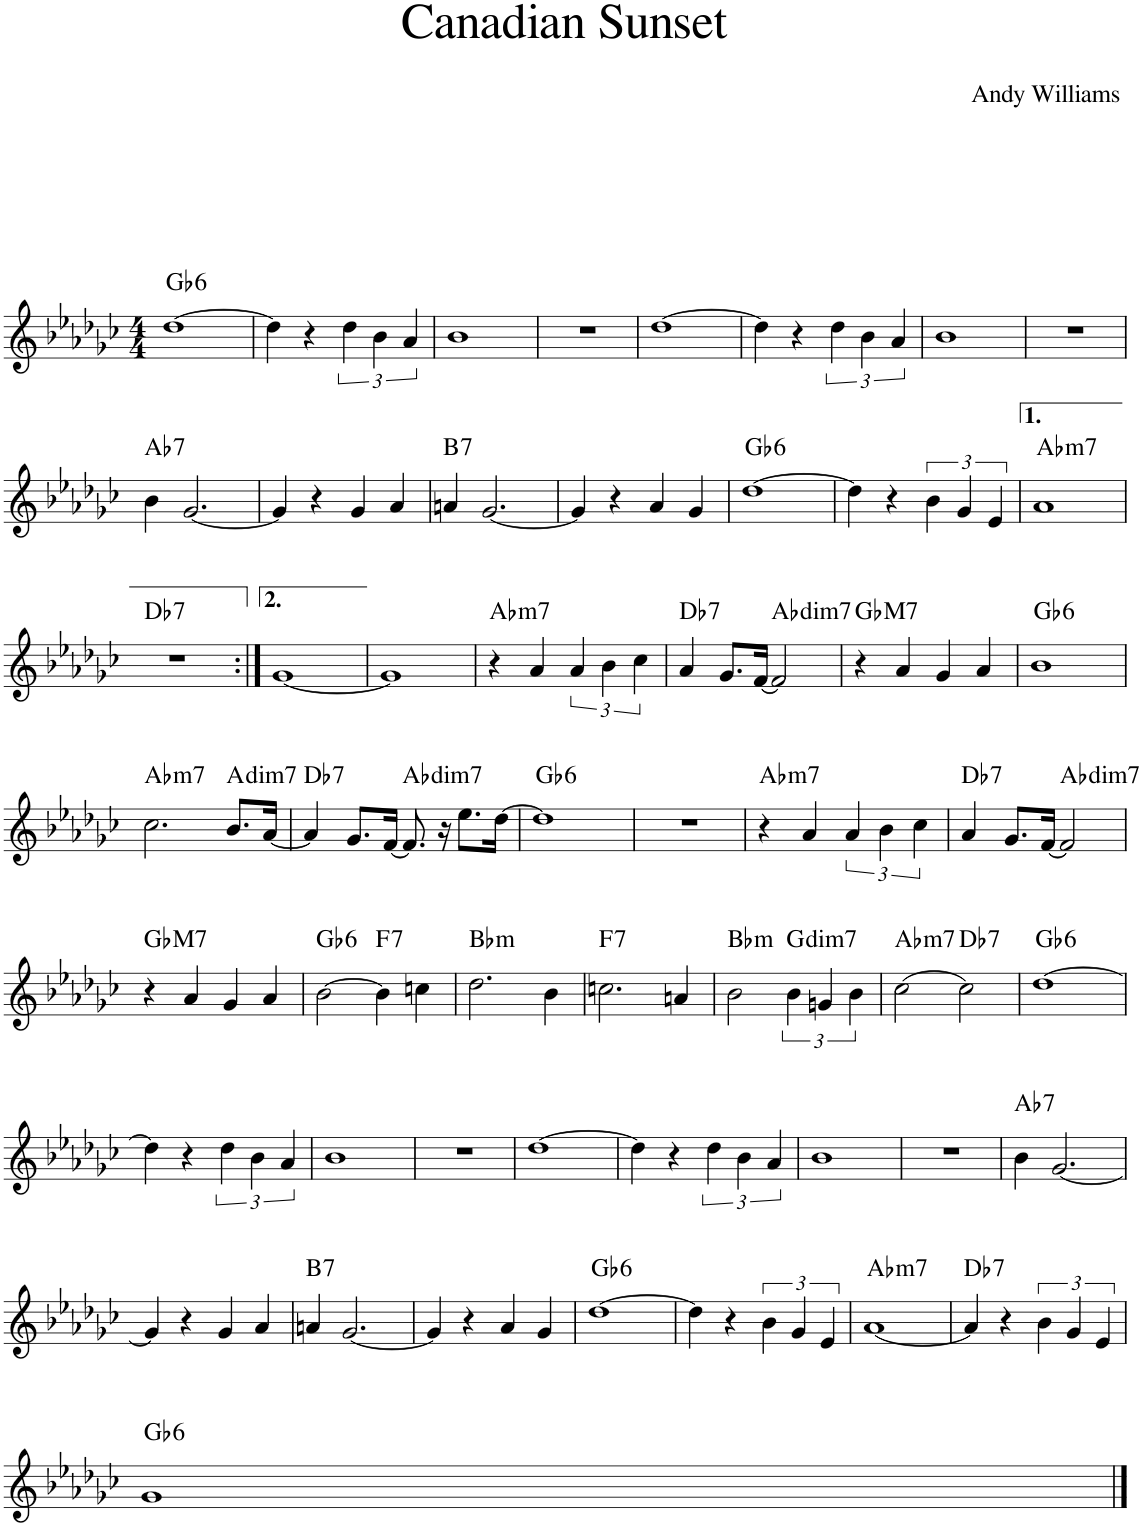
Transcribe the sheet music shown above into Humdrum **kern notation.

**kern	**harte
*part1	*part1
*staff1	*
*I"Piano	*
*I'Pno.	*
*clefG2	*
*k[b-e-a-d-g-c-]	*
*M4/4	*
=1	=1
!	!LO:H:kt=6
[1dd-	Gb:maj6
=2	=2
4dd-\]	.
4r	.
6dd-\	.
6b-\	.
6a-/	.
=3	=3
1b-	.
=4	=4
1r	.
=5	=5
[1dd-	.
=6	=6
4dd-\]	.
4r	.
6dd-\	.
6b-\	.
6a-/	.
=7	=7
1b-	.
=8	=8
1r	.
!!LO:LB:g=z
=9	=9
!	!LO:H:kt=7
4b-\	Ab:7
[2.g-/	.
=10	=10
4g-/]	.
4r	.
4g-/	.
4a-/	.
=11	=11
!	!LO:H:kt=7
4an/	B:7
[2.g-/	.
=12	=12
4g-/]	.
4r	.
4a-/	.
4g-/	.
=13	=13
!	!LO:H:kt=6
[1dd-	Gb:maj6
=14	=14
4dd-\]	.
4r	.
6b-\	.
6g-/	.
6e-/	.
=15	=15
!	!LO:H:kt=m7
1a-	Ab:min7
!!LO:LB:g=z
=16	=16
!	!LO:H:kt=7
1r	Db:7
=17:|!	=17:|!
[1g-	.
=18	=18
1g-]	.
=19	=19
!	!LO:H:kt=m7
4r	Ab:min7
4a-/	.
6a-/	.
6b-\	.
6cc-\	.
=20	=20
!	!LO:H:kt=7
4a-/	Db:7
8.g-/L	.
[16f/Jk	.
!	!LO:H:kt=dim7
2f/]	Ab:dim7
=21	=21
!	!LO:H:kt=M7
4r	Gb:maj7
4a-/	.
4g-/	.
4a-/	.
=22	=22
!	!LO:H:kt=6
1b-	Gb:maj6
!!LO:LB:g=z
=23	=23
!	!LO:H:kt=m7
2.cc-\	Ab:min7
!	!LO:H:kt=dim7
8.b-/L	A:dim7
[16a-/Jk	.
=24	=24
!	!LO:H:kt=7
4a-/]	Db:7
8.g-/L	.
[16f/Jk	.
!	!LO:H:kt=dim7
8.f/]	Ab:dim7
16r	.
8.ee-\L	.
[16dd-\Jk	.
=25	=25
!	!LO:H:kt=6
1dd-]	Gb:maj6
=26	=26
1r	.
=27	=27
!	!LO:H:kt=m7
4r	Ab:min7
4a-/	.
6a-/	.
6b-\	.
6cc-\	.
=28	=28
!	!LO:H:kt=7
4a-/	Db:7
8.g-/L	.
[16f/Jk	.
!	!LO:H:kt=dim7
2f/]	Ab:dim7
!!LO:LB:g=z
=29	=29
!	!LO:H:kt=M7
4r	Gb:maj7
4a-/	.
4g-/	.
4a-/	.
=30	=30
!	!LO:H:kt=6
[2b-\	Gb:maj6
!	!LO:H:kt=7
4b-\]	F:7
4ccn\	.
=31	=31
!	!LO:H:kt=m
2.dd-\	Bb:min
4b-\	.
=32	=32
!	!LO:H:kt=7
2.ccn\	F:7
4an/	.
=33	=33
!	!LO:H:kt=m
2b-\	Bb:min
!	!LO:H:kt=dim7
6b-\	G:dim7
6gn/	.
6b-\	.
=34	=34
!	!LO:H:kt=m7
[2cc-\	Ab:min7
!	!LO:H:kt=7
2cc-\]	Db:7
=35	=35
!	!LO:H:kt=6
[1dd-	Gb:maj6
!!LO:LB:g=z
=36	=36
4dd-\]	.
4r	.
6dd-\	.
6b-\	.
6a-/	.
=37	=37
1b-	.
=38	=38
1r	.
=39	=39
[1dd-	.
=40	=40
4dd-\]	.
4r	.
6dd-\	.
6b-\	.
6a-/	.
=41	=41
1b-	.
=42	=42
1r	.
=43	=43
!	!LO:H:kt=7
4b-\	Ab:7
[2.g-/	.
!!LO:LB:g=z
=44	=44
4g-/]	.
4r	.
4g-/	.
4a-/	.
=45	=45
!	!LO:H:kt=7
4an/	B:7
[2.g-/	.
=46	=46
4g-/]	.
4r	.
4a-/	.
4g-/	.
=47	=47
!	!LO:H:kt=6
[1dd-	Gb:maj6
=48	=48
4dd-\]	.
4r	.
6b-\	.
6g-/	.
6e-/	.
=49	=49
!	!LO:H:kt=m7
[1a-	Ab:min7
=50	=50
!	!LO:H:kt=7
4a-/]	Db:7
4r	.
6b-\	.
6g-/	.
6e-/	.
!!LO:LB:g=z
=51	=51
!	!LO:H:kt=6
1g-	Gb:maj6
==	==
*-	*-
